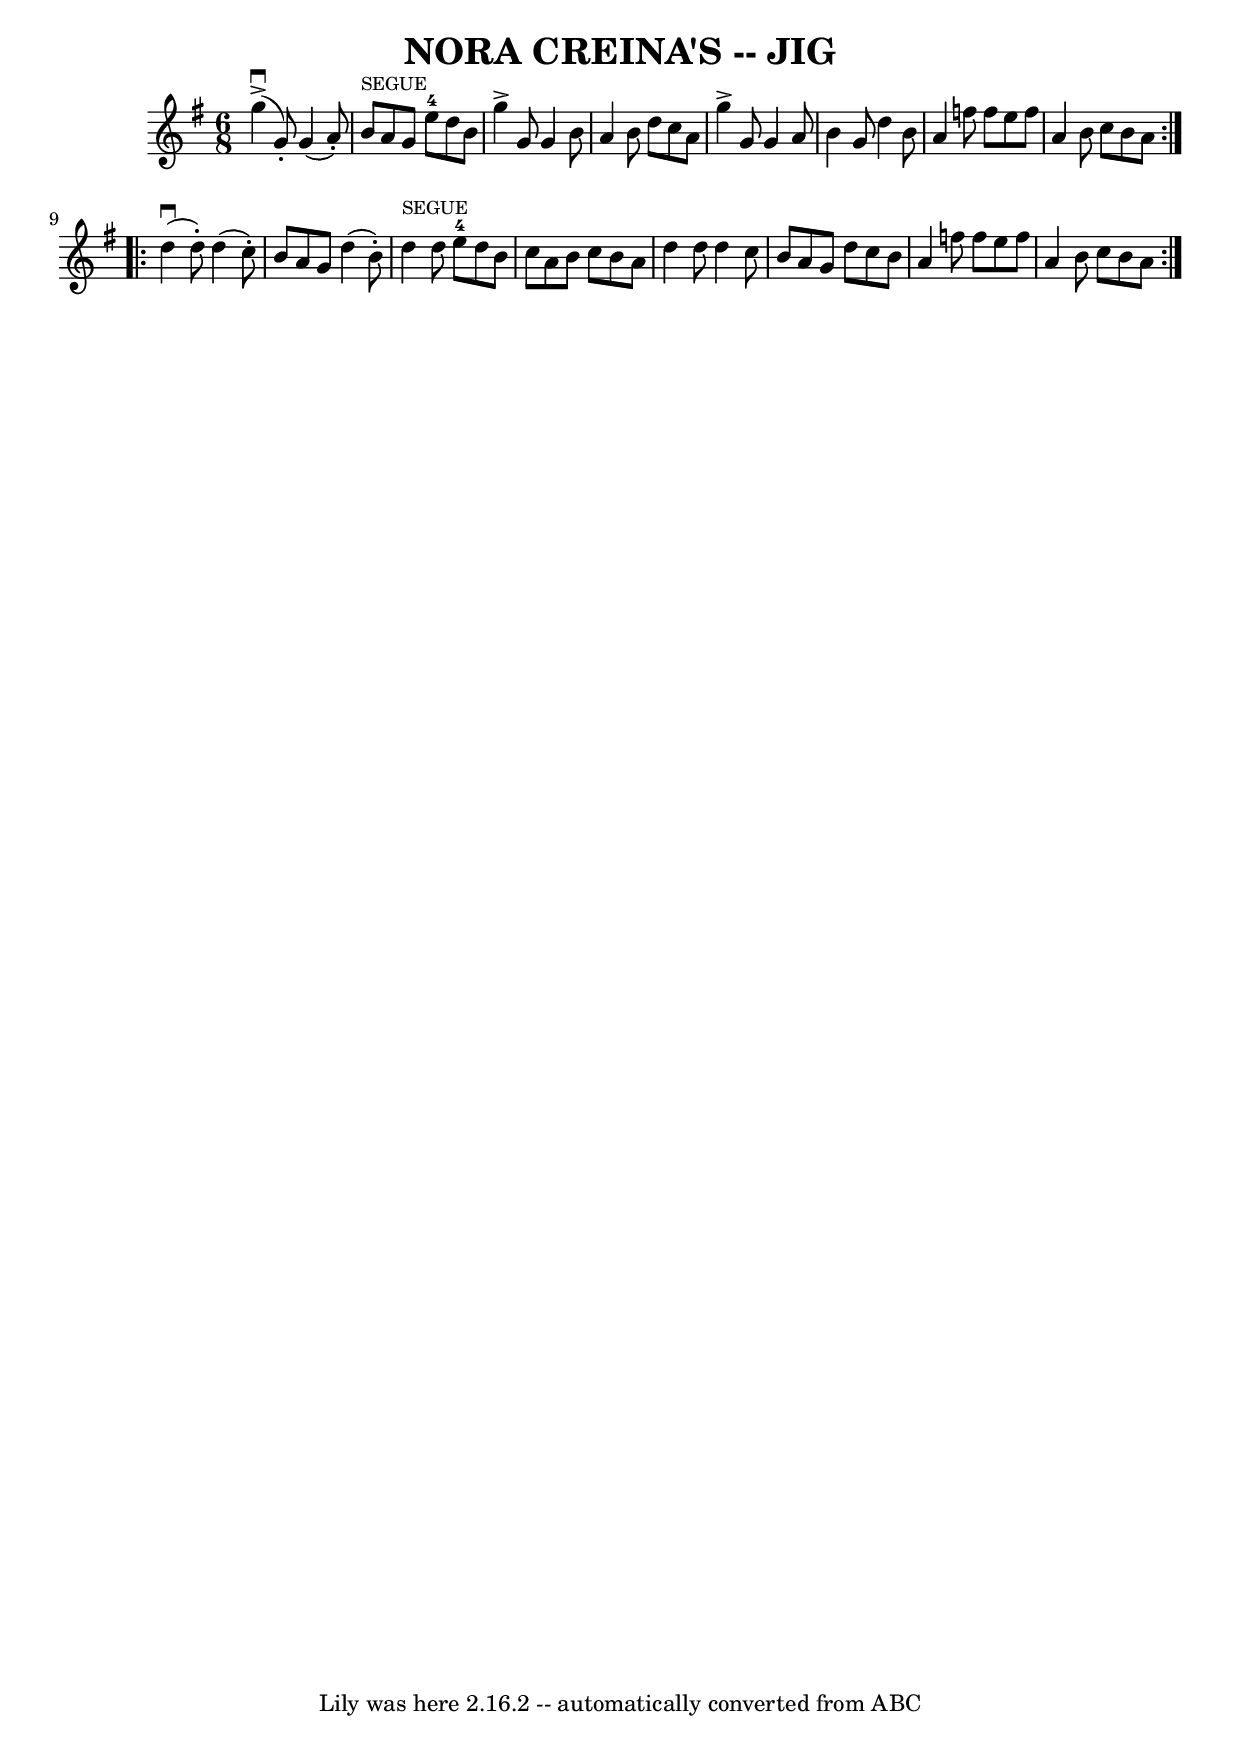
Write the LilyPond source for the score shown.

\version "2.16.2"
\include "Mammoth.ily"
\header {
  %% book = "Ryan's Mammoth Collection of Fiddle Tunes"
  crossRefNumber = "1"
  footnotes = ""
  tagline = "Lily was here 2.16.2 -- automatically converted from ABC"
  title = "NORA CREINA'S -- JIG"

}
voicedefault =  {



  \repeat volta 2 {

    \time 6/8 
    \key g \major
 g''4 (^\downbow^\accent g'8 -.) g'4 (a'8 
    -.)   |
    b'8^\segue a'8 g'8 e''8-4 d''8 b'8    
    |
    g''4^\accent g'8 g'4 b'8    |
    a'4 b'8 d''8   
    c''8 a'8        |
    g''4^\accent g'8 g'4 a'8    |
    
    b'4 g'8 d''4 b'8    |
    a'4 f''8 f''8 e''8 f''8    
    |
    a'4 b'8 c''8 b'8 a'8    
  }     
  \repeat volta 2 {
    d''4 
    (^\downbow d''8 -.) d''4 (c''8 -.)   |
    b'8 a'8 g'8    
    d''4 (b'8 -.)   |
    d''4^\segue d''8 e''8-4 d''8    
    b'8    |
    c''8 a'8 b'8 c''8 b'8 a'8        |
    
    d''4 d''8 d''4 c''8    |
    b'8 a'8 g'8 d''8 c''8    
    b'8    |
    a'4 f''8 f''8 e''8 f''8    |
    a'4 b'8  
    c''8 b'8 a'8    
  }   

}

\score{
  <<

    \context Staff="default"
    {
      \voicedefault 
      
    }

  >>
  \layout {
    
  }
  \midi {
  }

}
